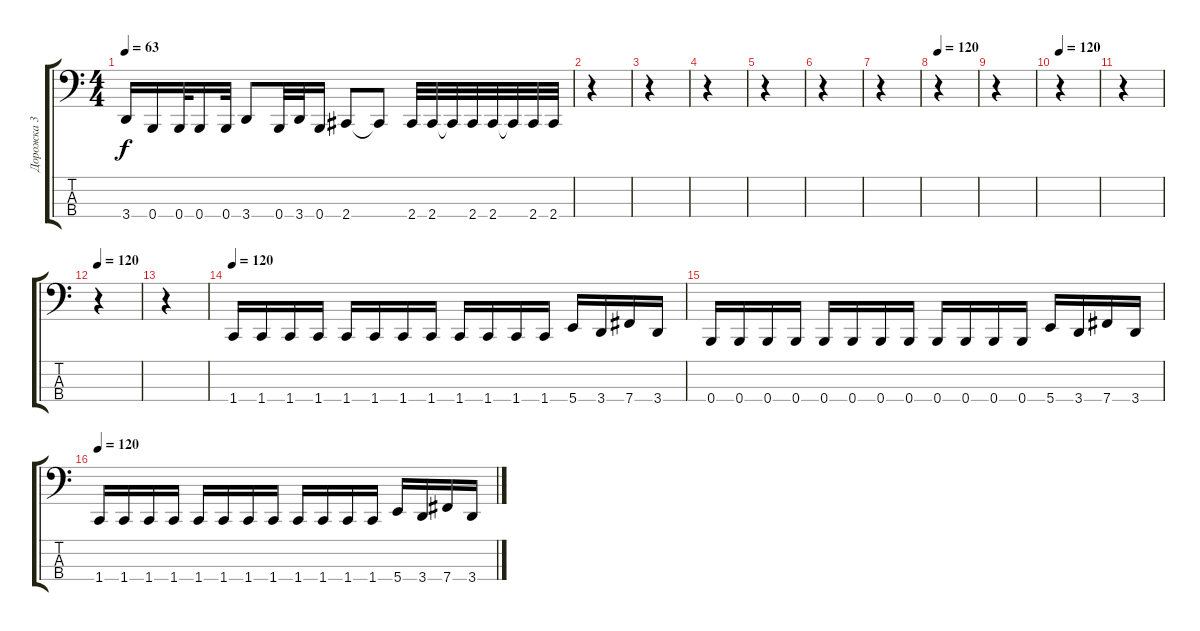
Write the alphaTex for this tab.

\track ("Дорожка 3" "Дорожка 3") {instrument electricbasspick}
\staff {score tabs}
\tuning (E2 B1 Gb1 B0) {hide}
\ts (4 4)
\tempo 63
\clef f4
\ks c
3.4.16{dy f} 0.4.16 0.4.32 0.4.16 0.4.32 3.4.8 0.4.32 3.4.32 0.4.16 2.4.8 2.4{t}.8 2.4.32 2.4.32 2.4{t}.32 2.4.32 2.4.32 2.4{t}.32 2.4.32 2.4.32 |
r.4 |
r.4 |
r.4 |
r.4 |
r.4 |
r.4 |
\tempo 120
r.4 |
r.4 |
\tempo 120
r.4 |
r.4 |
\tempo 120
r.4 |
r.4 |
\tempo 120
1.4.16 1.4.16 1.4.16 1.4.16 1.4.16 1.4.16 1.4.16 1.4.16 1.4.16 1.4.16 1.4.16 1.4.16 5.4.16 3.4.16 7.4.16 3.4.16 |
0.4.16 0.4.16 0.4.16 0.4.16 0.4.16 0.4.16 0.4.16 0.4.16 0.4.16 0.4.16 0.4.16 0.4.16 5.4.16 3.4.16 7.4.16 3.4.16 |
\tempo 120
1.4.16 1.4.16 1.4.16 1.4.16 1.4.16 1.4.16 1.4.16 1.4.16 1.4.16 1.4.16 1.4.16 1.4.16 5.4.16 3.4.16 7.4.16 3.4.16
